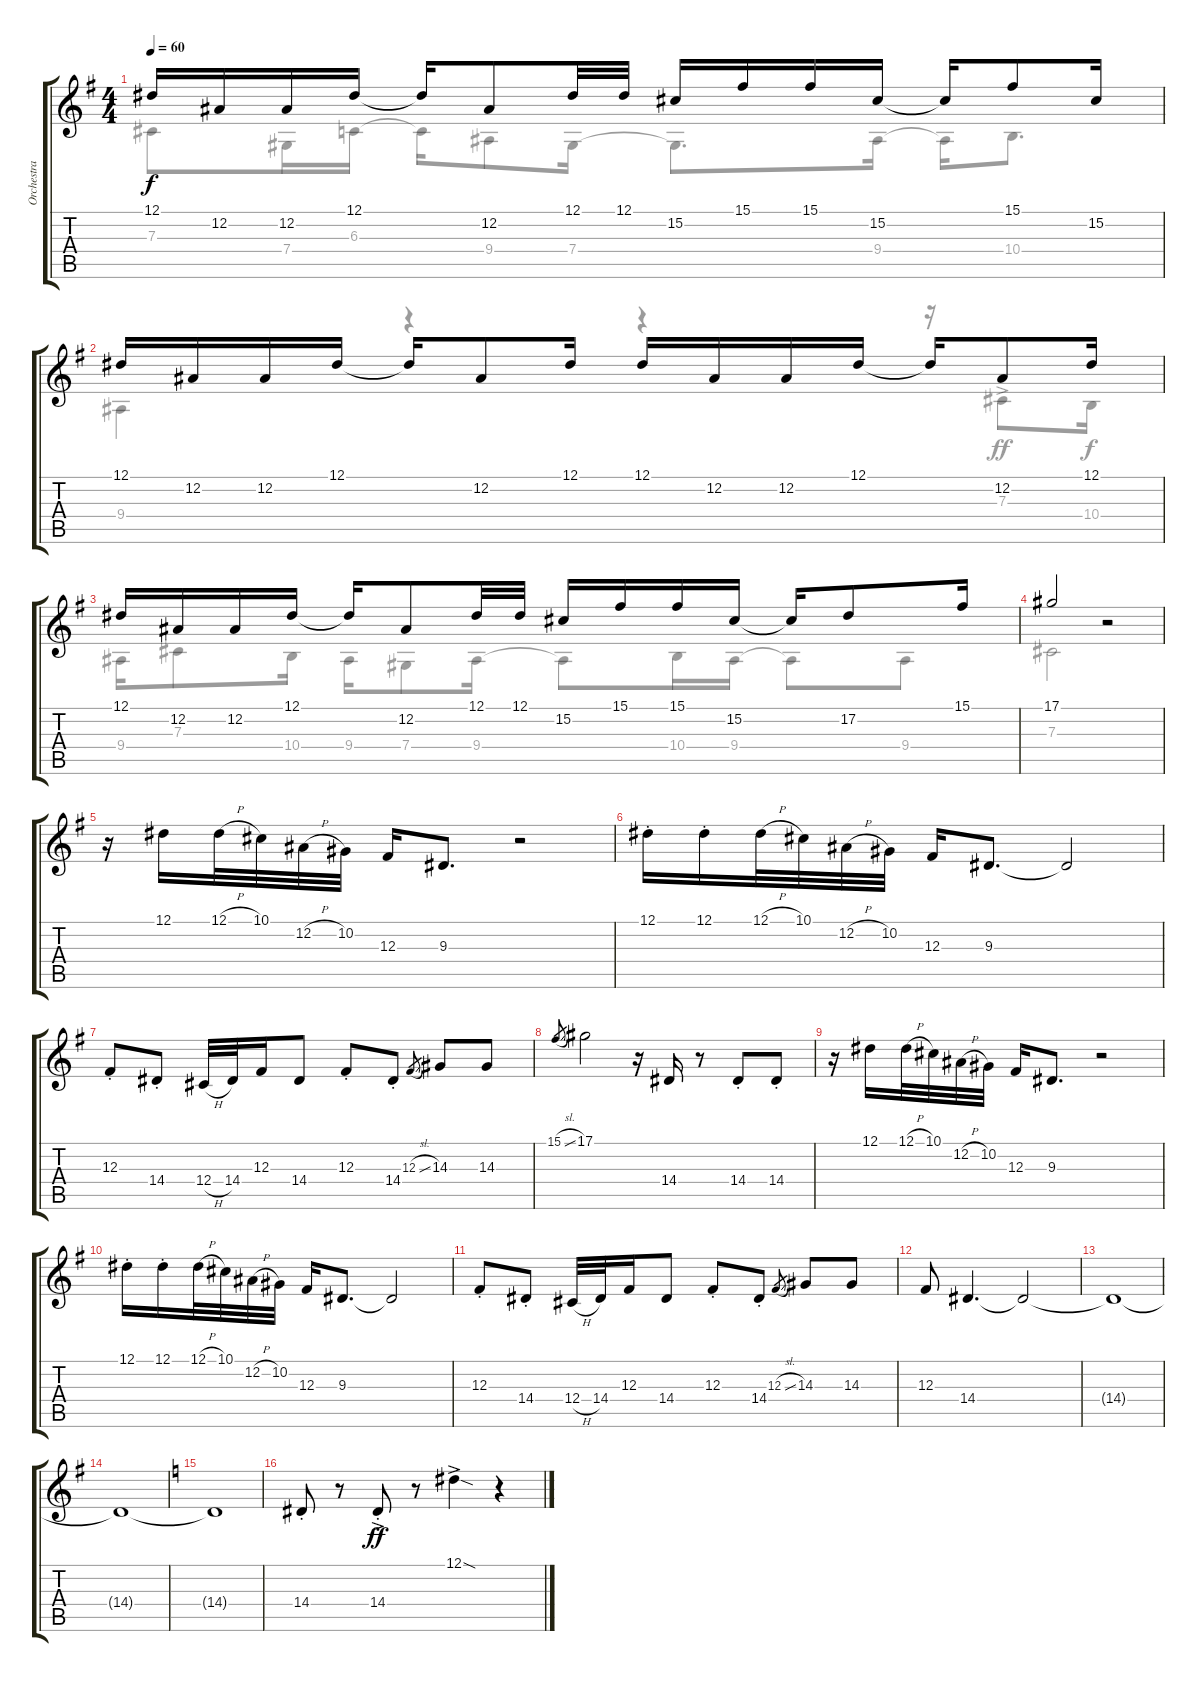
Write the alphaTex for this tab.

\track ("Orchestra " "Orchestra ") {instrument synthstrings2}
\staff {score tabs}
\tuning (Eb4 Bb3 Gb3 Db3 Ab2 Eb2) {hide}
\voice
\ts (4 4)
\tempo 60
\clef g2
\ks g
12.1.16{dy f} 12.2.16 12.2.16 12.1.16 12.1{t}.16 12.2.8 12.1.32 12.1.32 15.2.16 15.1.16 15.1.16 15.2.16 15.2{t}.16 15.1.8 15.2.16 |
12.1.16 12.2.16 12.2.16 12.1.16 12.1{t}.16 12.2.8 12.1.16 12.1.16 12.2.16 12.2.16 12.1.16 12.1{t}.16 12.2.8 12.1.16 |
12.1.16 12.2.16 12.2.16 12.1.16 12.1{t}.16 12.2.8 12.1.32 12.1.32 15.2.16 15.1.16 15.1.16 15.2.16 15.2{t}.16 17.2.8 15.1.16 |
17.1.2 r.2 |
r.16 12.1.16 12.1{h}.32 10.1.32 12.2{h}.32 10.2.32 12.3.16 9.3.8{d} r.2 |
12.1{st}.16 12.1{st}.16 12.1{h}.32 10.1.32 12.2{h}.32 10.2.32 12.3.16 9.3.8{d} 9.3{t}.2 |
12.3{st}.8 14.4{st}.8 12.4{h}.32 14.4.32 12.3.16 14.4.8 12.3{st}.8 14.4{st}.8 12.3{sl}.8{gr} 14.3.8 14.3.8 |
15.1{sl}.8{gr} 17.1.2 r.16 14.4.16 r.8 14.4{st}.8 14.4{st}.8 |
r.16 12.1.16 12.1{h}.32 10.1.32 12.2{h}.32 10.2.32 12.3.16 9.3.8{d} r.2 |
12.1{st}.16 12.1{st}.16 12.1{h}.32 10.1.32 12.2{h}.32 10.2.32 12.3.16 9.3.8{d} 9.3{t}.2 |
12.3{st}.8 14.4{st}.8 12.4{h}.32 14.4.32 12.3.16 14.4.8 12.3{st}.8 14.4{st}.8 12.3{sl}.8{gr} 14.3.8 14.3.8 |
12.3.8 14.4.4{d} 14.4{t}.2 |
14.4{t}.1 |
14.4{t}.1 |
\ks c
14.4{t}.1 |
14.4{st}.8 r.8 14.4{ac st}.8{dy ff} r.8 12.1{sod ac}.4 r.4
\voice
\clef g2
\ottava regular
\simile none
\ks g
7.3{t}.8{dy f} 7.4.16 6.3.16 6.3{t}.16 9.4.8 7.4.16 7.4{t}.8{d} 9.4.16 9.4{t}.16 10.4.8{d} |
9.4.4 r.4 r.4 r.16 7.3{ac}.8{dy ff} 10.4.16{dy f} |
9.4.16 7.3.8 10.4.16 9.4.16 7.4.8 9.4.16 9.4{t}.8 10.4.16 9.4.16 9.4{t}.8 9.4.8 |
7.3.2 r.2 |
|
|
|
|
|
|
|
|
|
|
\ks c
|
